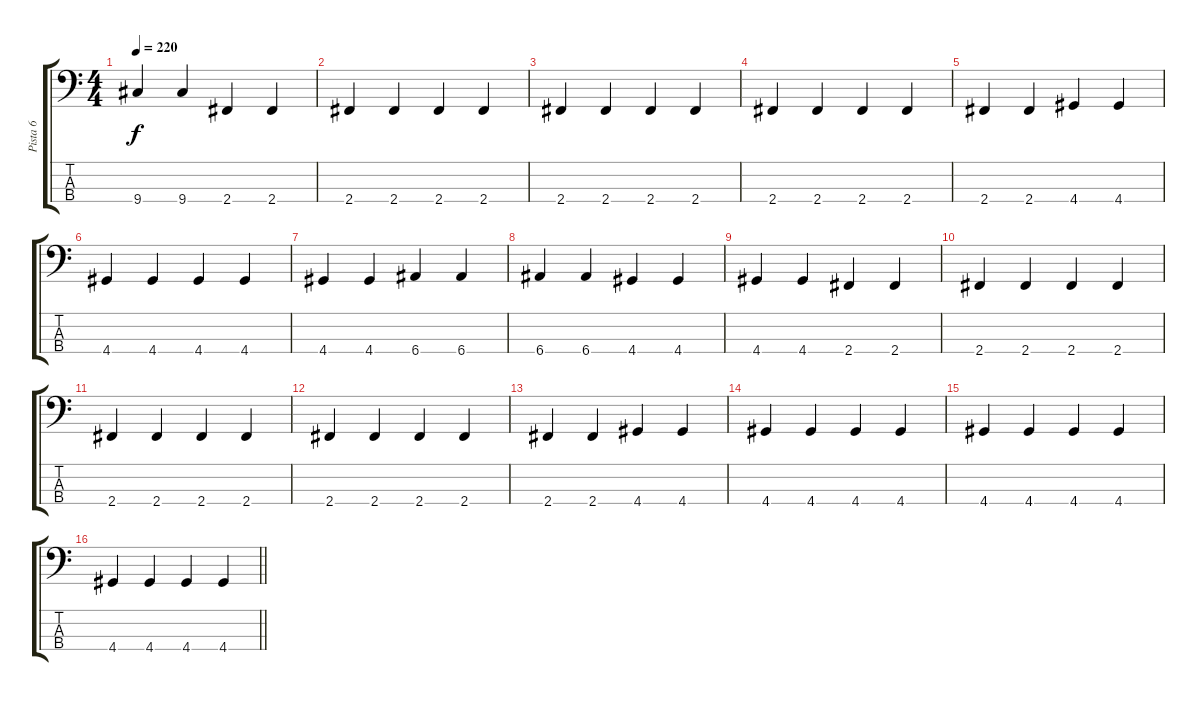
\track ("Pista 6" "Pista 6") {instrument electricbassfinger}
\staff {score tabs}
\tuning (G2 D2 A1 E1) {hide}
\ts (4 4)
\tempo 220
\clef f4
\ks c
9.4.4{dy f} 9.4.4 2.4.4 2.4.4 |
2.4.4 2.4.4 2.4.4 2.4.4 |
2.4.4 2.4.4 2.4.4 2.4.4 |
2.4.4 2.4.4 2.4.4 2.4.4 |
2.4.4 2.4.4 4.4.4 4.4.4 |
4.4.4 4.4.4 4.4.4 4.4.4 |
4.4.4 4.4.4 6.4.4 6.4.4 |
6.4.4 6.4.4 4.4.4 4.4.4 |
4.4.4 4.4.4 2.4.4 2.4.4 |
2.4.4 2.4.4 2.4.4 2.4.4 |
2.4.4 2.4.4 2.4.4 2.4.4 |
2.4.4 2.4.4 2.4.4 2.4.4 |
2.4.4 2.4.4 4.4.4 4.4.4 |
4.4.4 4.4.4 4.4.4 4.4.4 |
4.4.4 4.4.4 4.4.4 4.4.4 |
\barLineRight lightlight
4.4.4 4.4.4 4.4.4 4.4.4
